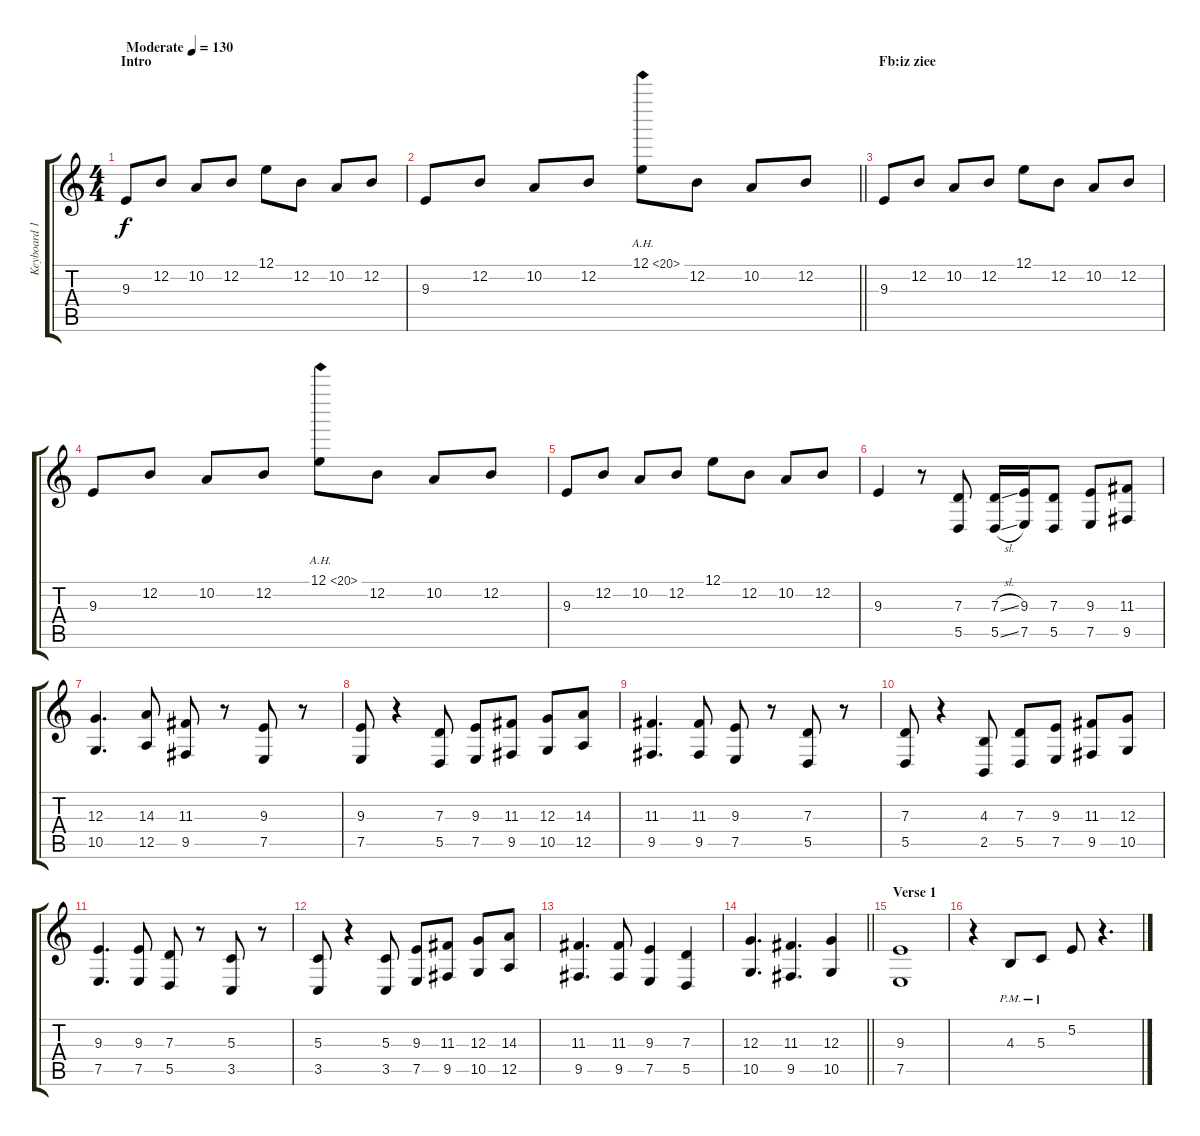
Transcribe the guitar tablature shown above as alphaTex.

\track ("Keyboard 1" "Keyboard 1") {instrument accordion}
\staff {score tabs}
\tuning (E4 B3 G3 D3 A2 E2) {hide}
\ts (4 4)
\section ("" "Intro")
\tempo (130 "Moderate")
\clef g2
\ks c
9.3.8{dy f instrument accordion} 12.2.8 10.2.8 12.2.8 12.1.8 12.2.8 10.2.8 12.2.8 |
\barLineRight lightlight
9.3.8 12.2.8 10.2.8 12.2.8 12.1{ah 8}.8 12.2.8 10.2.8 12.2.8 |
\section ("" "Fb:iz ziee")
9.3.8 12.2.8 10.2.8 12.2.8 12.1.8 12.2.8 10.2.8 12.2.8 |
9.3.8 12.2.8 10.2.8 12.2.8 12.1{ah 8}.8 12.2.8 10.2.8 12.2.8 |
9.3.8 12.2.8 10.2.8 12.2.8 12.1.8 12.2.8 10.2.8 12.2.8 |
9.3.4 r.8{volume 16 instrument lead1square} (7.3 5.5).8 (7.3{sl} 5.5{sl}).16 (9.3 7.5).16 (7.3 5.5).8 (9.3 7.5).8 (11.3 9.5).8 |
(12.3 10.5).4{d} (14.3 12.5).8 (11.3 9.5).8 r.8 (9.3 7.5).8 r.8 |
(9.3 7.5).8 r.4 (7.3 5.5).8 (9.3 7.5).8 (11.3 9.5).8 (12.3 10.5).8 (14.3 12.5).8 |
(11.3 9.5).4{d} (11.3 9.5).8 (9.3 7.5).8 r.8 (7.3 5.5).8 r.8 |
(7.3 5.5).8 r.4 (4.3 2.5).8 (7.3 5.5).8 (9.3 7.5).8 (11.3 9.5).8 (12.3 10.5).8 |
(9.3 7.5).4{d} (9.3 7.5).8 (7.3 5.5).8 r.8 (5.3 3.5).8 r.8 |
(5.3 3.5).8 r.4 (5.3 3.5).8 (9.3 7.5).8 (11.3 9.5).8 (12.3 10.5).8 (14.3 12.5).8 |
(11.3 9.5).4{d} (11.3 9.5).8 (9.3 7.5).4 (7.3 5.5).4 |
\barLineRight lightlight
(12.3 10.5).4{d} (11.3 9.5).4{d} (12.3 10.5).4 |
\section ("" "Verse 1")
(9.3 7.5).1 |
r.4{instrument tuba} 4.3{pm}.8 5.3{pm}.8 5.2.8 r.4{d}
